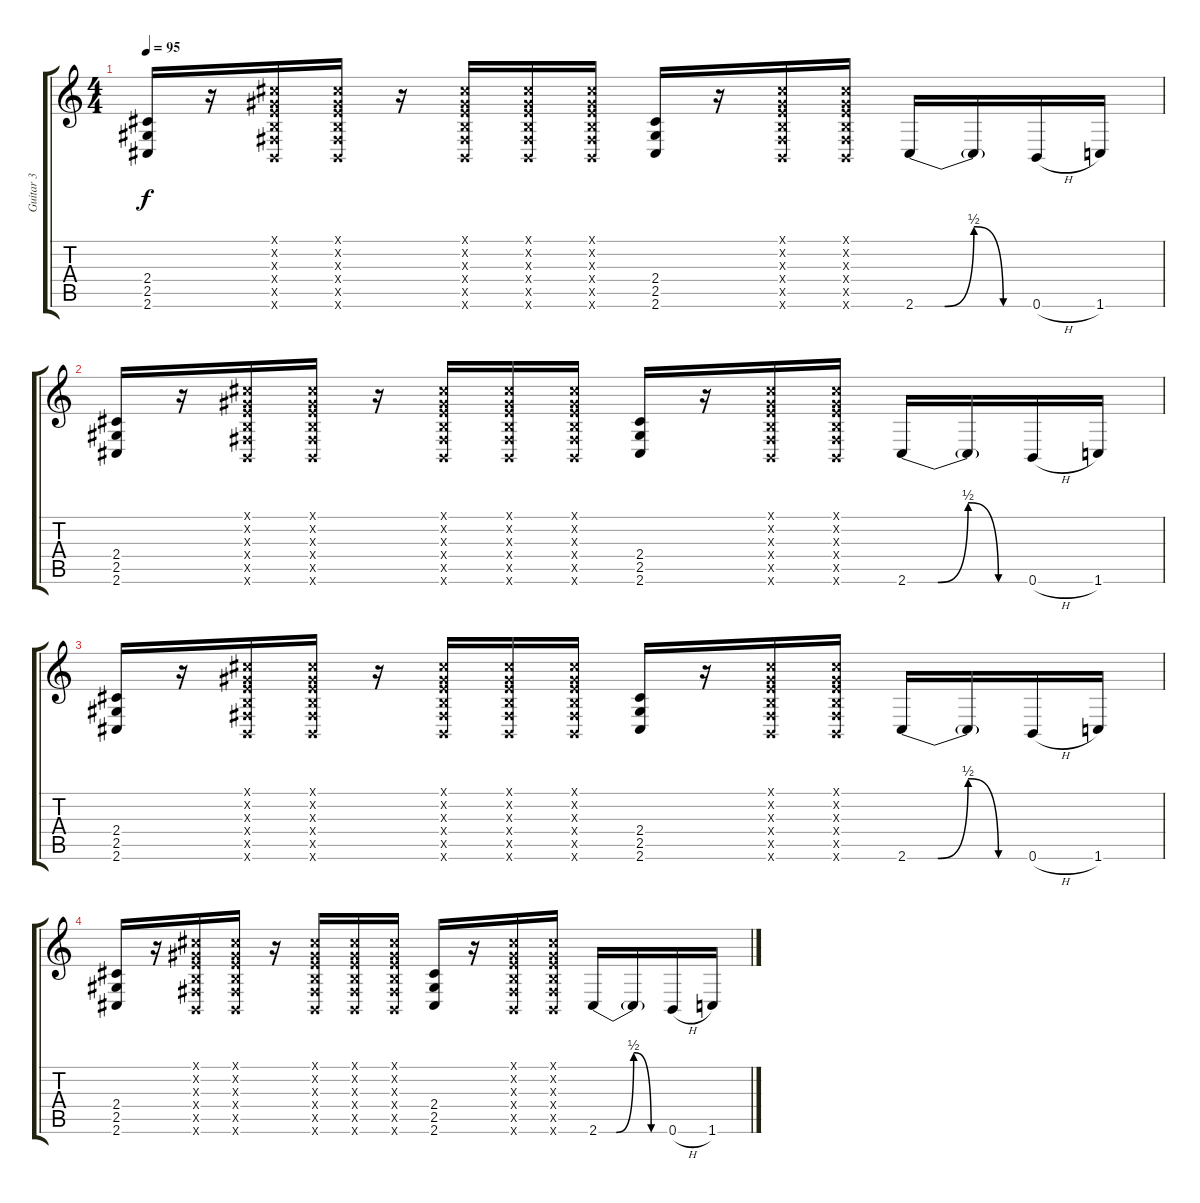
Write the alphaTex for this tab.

\track ("Guitar 3" "Guitar 3") {instrument distortionguitar}
\staff {score tabs}
\tuning (Db4 Ab3 E3 B2 Gb2 B1) {hide}
\ts (4 4)
\tempo 95
\clef g2
\ks c
(2.4 2.5 2.6).16{dy f} r.16 (0.1{x} 0.2{x} 0.3{x} 0.4{x} 0.5{x} 0.6{x}).16 (0.1{x} 0.2{x} 0.3{x} 0.4{x} 0.5{x} 0.6{x}).16 r.16 (0.1{x} 0.2{x} 0.3{x} 0.4{x} 0.5{x} 0.6{x}).16 (0.1{x} 0.2{x} 0.3{x} 0.4{x} 0.5{x} 0.6{x}).16 (0.1{x} 0.2{x} 0.3{x} 0.4{x} 0.5{x} 0.6{x}).16 (2.4 2.5 2.6).16 r.16 (0.1{x} 0.2{x} 0.3{x} 0.4{x} 0.5{x} 0.6{x}).16 (0.1{x} 0.2{x} 0.3{x} 0.4{x} 0.5{x} 0.6{x}).16 2.6{be (custom 0 0 15 0 30 2 45 0 60 0)}.16 2.6{t}.16 0.6{h}.16 1.6.16 |
(2.4 2.5 2.6).16 r.16 (0.1{x} 0.2{x} 0.3{x} 0.4{x} 0.5{x} 0.6{x}).16 (0.1{x} 0.2{x} 0.3{x} 0.4{x} 0.5{x} 0.6{x}).16 r.16 (0.1{x} 0.2{x} 0.3{x} 0.4{x} 0.5{x} 0.6{x}).16 (0.1{x} 0.2{x} 0.3{x} 0.4{x} 0.5{x} 0.6{x}).16 (0.1{x} 0.2{x} 0.3{x} 0.4{x} 0.5{x} 0.6{x}).16 (2.4 2.5 2.6).16 r.16 (0.1{x} 0.2{x} 0.3{x} 0.4{x} 0.5{x} 0.6{x}).16 (0.1{x} 0.2{x} 0.3{x} 0.4{x} 0.5{x} 0.6{x}).16 2.6{be (custom 0 0 15 0 30 2 45 0 60 0)}.16 2.6{t}.16 0.6{h}.16 1.6.16 |
(2.4 2.5 2.6).16 r.16 (0.1{x} 0.2{x} 0.3{x} 0.4{x} 0.5{x} 0.6{x}).16 (0.1{x} 0.2{x} 0.3{x} 0.4{x} 0.5{x} 0.6{x}).16 r.16 (0.1{x} 0.2{x} 0.3{x} 0.4{x} 0.5{x} 0.6{x}).16 (0.1{x} 0.2{x} 0.3{x} 0.4{x} 0.5{x} 0.6{x}).16 (0.1{x} 0.2{x} 0.3{x} 0.4{x} 0.5{x} 0.6{x}).16 (2.4 2.5 2.6).16 r.16 (0.1{x} 0.2{x} 0.3{x} 0.4{x} 0.5{x} 0.6{x}).16 (0.1{x} 0.2{x} 0.3{x} 0.4{x} 0.5{x} 0.6{x}).16 2.6{be (custom 0 0 15 0 30 2 45 0 60 0)}.16 2.6{t}.16 0.6{h}.16 1.6.16 |
(2.4 2.5 2.6).16 r.16 (0.1{x} 0.2{x} 0.3{x} 0.4{x} 0.5{x} 0.6{x}).16 (0.1{x} 0.2{x} 0.3{x} 0.4{x} 0.5{x} 0.6{x}).16 r.16 (0.1{x} 0.2{x} 0.3{x} 0.4{x} 0.5{x} 0.6{x}).16 (0.1{x} 0.2{x} 0.3{x} 0.4{x} 0.5{x} 0.6{x}).16 (0.1{x} 0.2{x} 0.3{x} 0.4{x} 0.5{x} 0.6{x}).16 (2.4 2.5 2.6).16 r.16 (0.1{x} 0.2{x} 0.3{x} 0.4{x} 0.5{x} 0.6{x}).16 (0.1{x} 0.2{x} 0.3{x} 0.4{x} 0.5{x} 0.6{x}).16 2.6{be (custom 0 0 15 0 30 2 45 0 60 0)}.16 2.6{t}.16 0.6{h}.16 1.6.16
